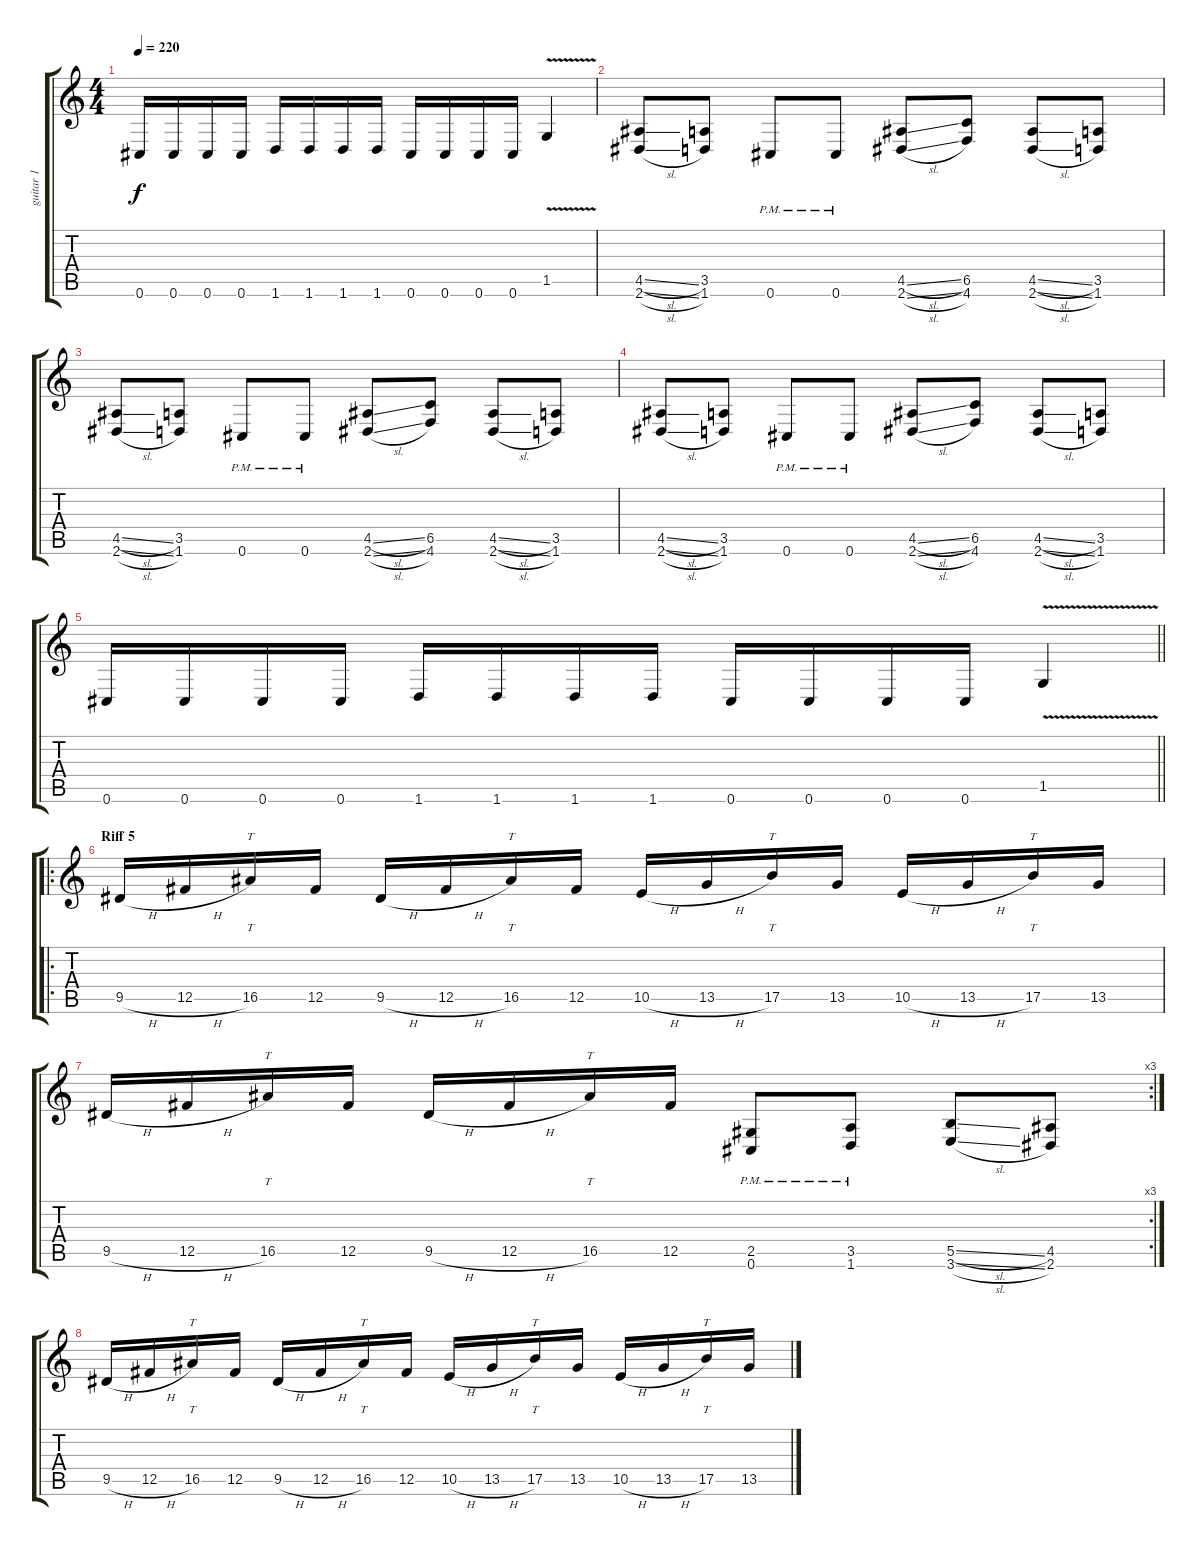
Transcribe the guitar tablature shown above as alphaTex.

\track ("guitar 1" "guitar 1") {instrument distortionguitar}
\staff {score tabs}
\tuning (Db4 Ab3 E3 B2 Gb2 Db2) {hide}
\ts (4 4)
\tempo 220
\clef g2
\ks c
0.6.16{dy f} 0.6.16 0.6.16 0.6.16 1.6.16 1.6.16 1.6.16 1.6.16 0.6.16 0.6.16 0.6.16 0.6.16 1.5{v}.4{instrument guitarharmonics} |
(4.5{sl} 2.6{sl}).8{instrument distortionguitar} (3.5 1.6).8 0.6{pm}.8 0.6{pm}.8 (4.5{sl} 2.6{sl}).8 (6.5 4.6).8 (4.5{sl} 2.6{sl}).8 (3.5 1.6).8 |
(4.5{sl} 2.6{sl}).8 (3.5 1.6).8 0.6{pm}.8 0.6{pm}.8 (4.5{sl} 2.6{sl}).8 (6.5 4.6).8 (4.5{sl} 2.6{sl}).8 (3.5 1.6).8 |
(4.5{sl} 2.6{sl}).8 (3.5 1.6).8 0.6{pm}.8 0.6{pm}.8 (4.5{sl} 2.6{sl}).8 (6.5 4.6).8 (4.5{sl} 2.6{sl}).8 (3.5 1.6).8 |
\barLineRight lightlight
0.6.16 0.6.16 0.6.16 0.6.16 1.6.16 1.6.16 1.6.16 1.6.16 0.6.16 0.6.16 0.6.16 0.6.16 1.5{v}.4{instrument guitarharmonics} |
\ro
\section ("" "Riff 5")
9.5{h}.16{instrument distortionguitar} 12.5{h}.16 16.5.16{tt} 12.5.16 9.5{h}.16 12.5{h}.16 16.5.16{tt} 12.5.16 10.5{h}.16 13.5{h}.16 17.5.16{tt} 13.5.16 10.5{h}.16 13.5{h}.16 17.5.16{tt} 13.5.16 |
\rc 3
9.5{h}.16 12.5{h}.16 16.5.16{tt} 12.5.16 9.5{h}.16 12.5{h}.16 16.5.16{tt} 12.5.16 (2.5{pm} 0.6{pm}).8 (3.5{pm} 1.6{pm}).8 (5.5{sl} 3.6{sl}).8 (4.5 2.6).8 |
9.5{h}.16 12.5{h}.16 16.5.16{tt} 12.5.16 9.5{h}.16 12.5{h}.16 16.5.16{tt} 12.5.16 10.5{h}.16 13.5{h}.16 17.5.16{tt} 13.5.16 10.5{h}.16 13.5{h}.16 17.5.16{tt} 13.5.16
